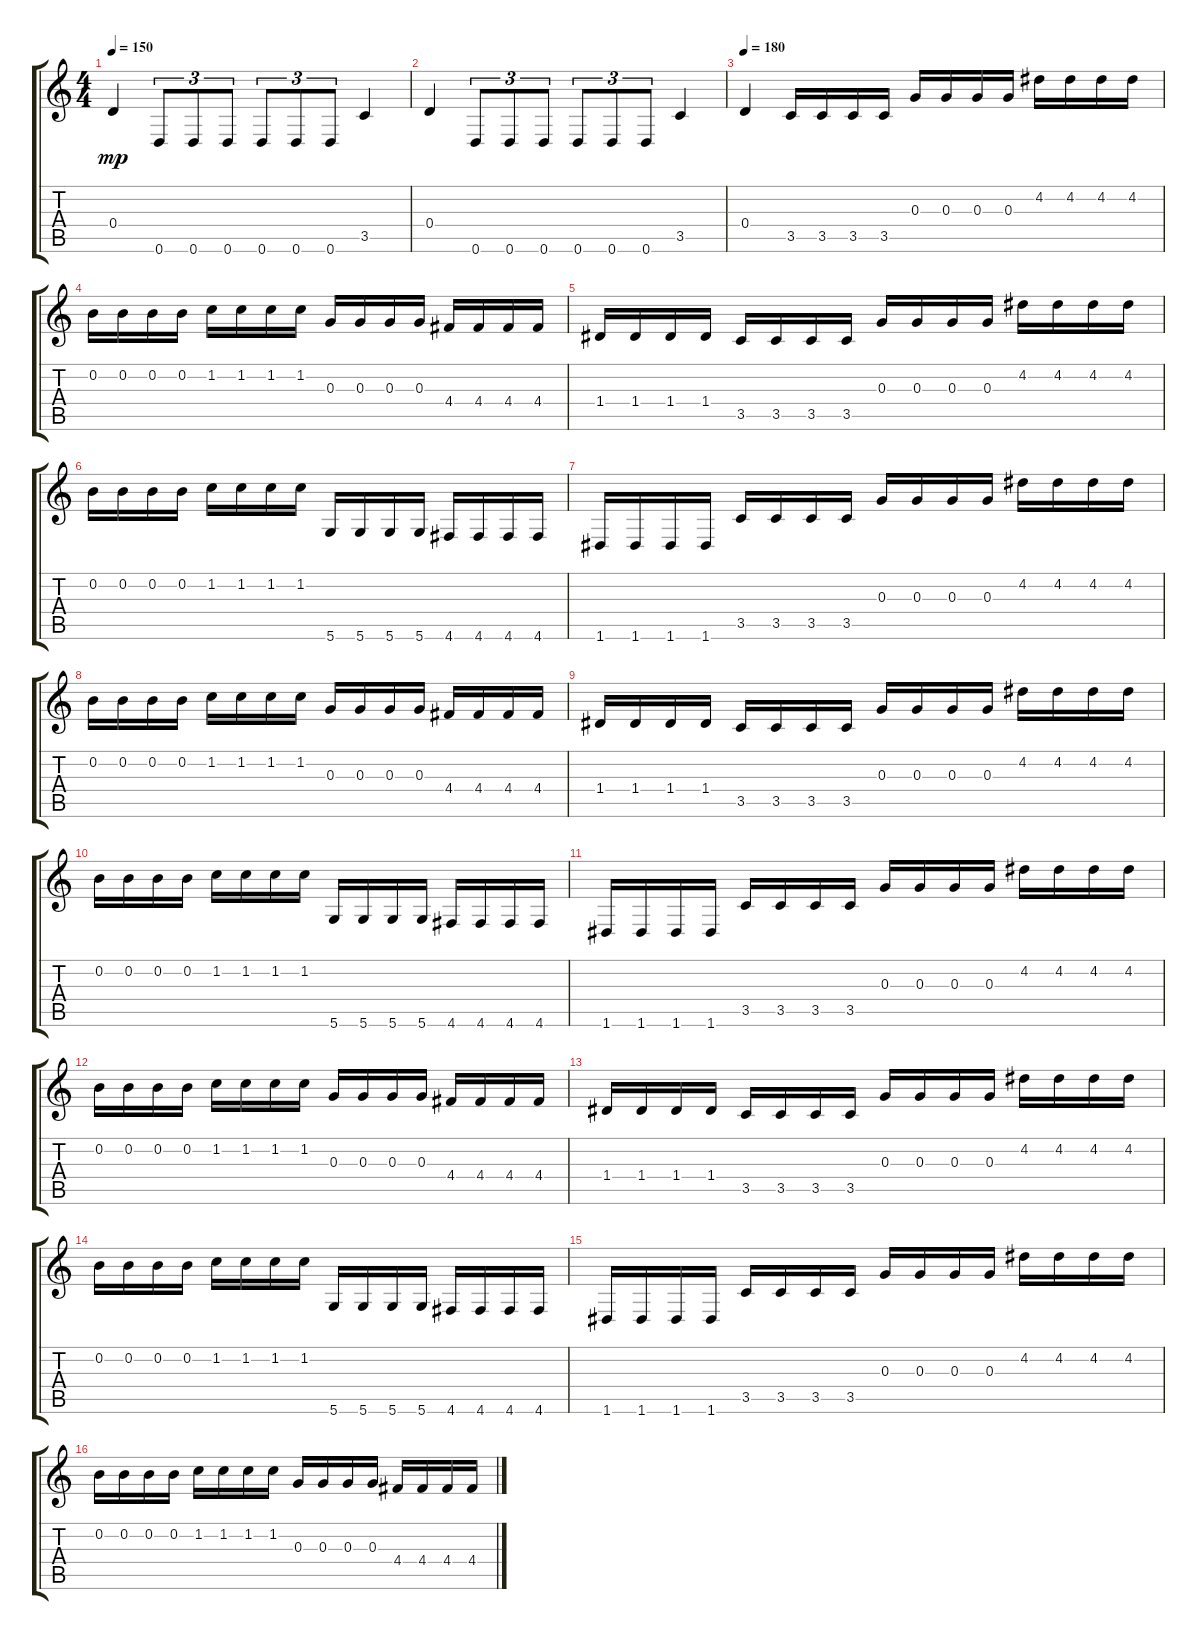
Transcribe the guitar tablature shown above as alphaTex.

\track "" {instrument overdrivenguitar}
\staff {score tabs}
\tuning (E4 B3 G3 D3 A2 D2) {hide}
\ts (4 4)
\tempo 150
\clef g2
\ks c
0.4.4{dy mp} 0.6.8{tu (3 2)} 0.6.8{tu (3 2)} 0.6.8{tu (3 2)} 0.6.8{tu (3 2)} 0.6.8{tu (3 2)} 0.6.8{tu (3 2)} 3.5.4 |
0.4.4 0.6.8{tu (3 2)} 0.6.8{tu (3 2)} 0.6.8{tu (3 2)} 0.6.8{tu (3 2)} 0.6.8{tu (3 2)} 0.6.8{tu (3 2)} 3.5.4 |
\tempo 180
0.4.4 3.5.16 3.5.16 3.5.16 3.5.16 0.3.16 0.3.16 0.3.16 0.3.16 4.2.16 4.2.16 4.2.16 4.2.16 |
0.2.16 0.2.16 0.2.16 0.2.16 1.2.16 1.2.16 1.2.16 1.2.16 0.3.16 0.3.16 0.3.16 0.3.16 4.4.16 4.4.16 4.4.16 4.4.16 |
1.4.16 1.4.16 1.4.16 1.4.16 3.5.16 3.5.16 3.5.16 3.5.16 0.3.16 0.3.16 0.3.16 0.3.16 4.2.16 4.2.16 4.2.16 4.2.16 |
0.2.16 0.2.16 0.2.16 0.2.16 1.2.16 1.2.16 1.2.16 1.2.16 5.6.16 5.6.16 5.6.16 5.6.16 4.6.16 4.6.16 4.6.16 4.6.16 |
1.6.16 1.6.16 1.6.16 1.6.16 3.5.16 3.5.16 3.5.16 3.5.16 0.3.16 0.3.16 0.3.16 0.3.16 4.2.16 4.2.16 4.2.16 4.2.16 |
0.2.16 0.2.16 0.2.16 0.2.16 1.2.16 1.2.16 1.2.16 1.2.16 0.3.16 0.3.16 0.3.16 0.3.16 4.4.16 4.4.16 4.4.16 4.4.16 |
1.4.16 1.4.16 1.4.16 1.4.16 3.5.16 3.5.16 3.5.16 3.5.16 0.3.16 0.3.16 0.3.16 0.3.16 4.2.16 4.2.16 4.2.16 4.2.16 |
0.2.16 0.2.16 0.2.16 0.2.16 1.2.16 1.2.16 1.2.16 1.2.16 5.6.16 5.6.16 5.6.16 5.6.16 4.6.16 4.6.16 4.6.16 4.6.16 |
1.6.16 1.6.16 1.6.16 1.6.16 3.5.16 3.5.16 3.5.16 3.5.16 0.3.16 0.3.16 0.3.16 0.3.16 4.2.16 4.2.16 4.2.16 4.2.16 |
0.2.16 0.2.16 0.2.16 0.2.16 1.2.16 1.2.16 1.2.16 1.2.16 0.3.16 0.3.16 0.3.16 0.3.16 4.4.16 4.4.16 4.4.16 4.4.16 |
1.4.16 1.4.16 1.4.16 1.4.16 3.5.16 3.5.16 3.5.16 3.5.16 0.3.16 0.3.16 0.3.16 0.3.16 4.2.16 4.2.16 4.2.16 4.2.16 |
0.2.16 0.2.16 0.2.16 0.2.16 1.2.16 1.2.16 1.2.16 1.2.16 5.6.16 5.6.16 5.6.16 5.6.16 4.6.16 4.6.16 4.6.16 4.6.16 |
1.6.16 1.6.16 1.6.16 1.6.16 3.5.16 3.5.16 3.5.16 3.5.16 0.3.16 0.3.16 0.3.16 0.3.16 4.2.16 4.2.16 4.2.16 4.2.16 |
0.2.16 0.2.16 0.2.16 0.2.16 1.2.16 1.2.16 1.2.16 1.2.16 0.3.16 0.3.16 0.3.16 0.3.16 4.4.16 4.4.16 4.4.16 4.4.16
